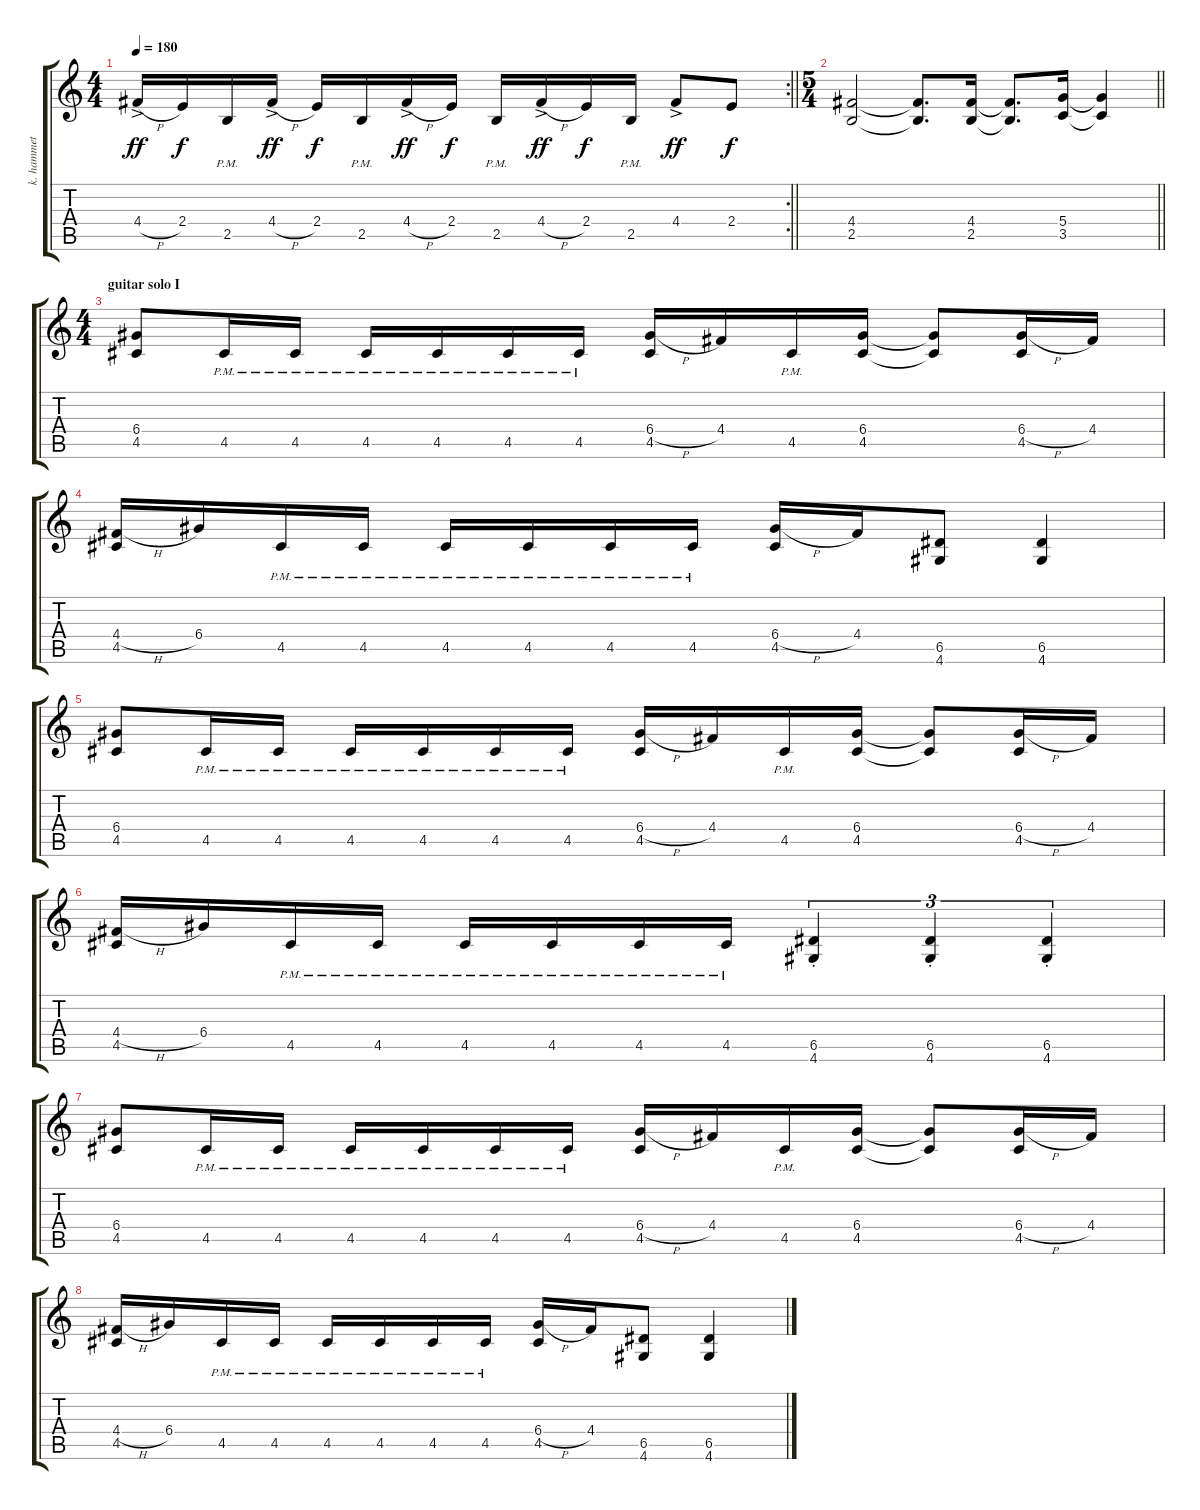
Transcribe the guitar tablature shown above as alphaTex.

\track ("k. hammet - rhythm guitar" "k. hammet ") {instrument distortionguitar}
\staff {score tabs}
\tuning (E4 B3 G3 D3 A2 E2) {hide}
\rc 2
\ts (4 4)
\tempo 180
\clef g2
\barLineRight lightlight
\ks c
4.4{h ac}.16{dy ff} 2.4.16{dy f} 2.5{pm}.16 4.4{h ac}.16{dy ff} 2.4.16{dy f} 2.5{pm}.16 4.4{h ac}.16{dy ff} 2.4.16{dy f} 2.5{pm}.16 4.4{h ac}.16{dy ff} 2.4.16{dy f} 2.5{pm}.16 4.4{ac}.8{dy ff} 2.4.8{dy f} |
\ts (5 4)
\barLineRight lightlight
(4.4 2.5).2 (4.4{t} 2.5{t}).8{d} (4.4 2.5).16 (4.4{t} 2.5{t}).8{d} (5.4 3.5).16 (5.4{t} 3.5{t}).4 |
\ts (4 4)
\section ("" "guitar solo I")
(6.4 4.5).8 4.5{pm}.16 4.5{pm}.16 4.5{pm}.16 4.5{pm}.16 4.5{pm}.16 4.5{pm}.16 (6.4{h} 4.5).16 4.4.16 4.5{pm}.16 (6.4 4.5).16 (6.4{t} 4.5{t}).8 (6.4{h} 4.5).16 4.4.16 |
(4.4{h} 4.5).16 6.4.16 4.5{pm}.16 4.5{pm}.16 4.5{pm}.16 4.5{pm}.16 4.5{pm}.16 4.5{pm}.16 (6.4{h} 4.5).16 4.4.16 (6.5 4.6).8 (6.5 4.6).4 |
(6.4 4.5).8 4.5{pm}.16 4.5{pm}.16 4.5{pm}.16 4.5{pm}.16 4.5{pm}.16 4.5{pm}.16 (6.4{h} 4.5).16 4.4.16 4.5{pm}.16 (6.4 4.5).16 (6.4{t} 4.5{t}).8 (6.4{h} 4.5).16 4.4.16 |
(4.4{h} 4.5).16 6.4.16 4.5{pm}.16 4.5{pm}.16 4.5{pm}.16 4.5{pm}.16 4.5{pm}.16 4.5{pm}.16 (6.5{st} 4.6{st}).4{tu (3 2)} (6.5{st} 4.6{st}).4{tu (3 2)} (6.5{st} 4.6{st}).4{tu (3 2)} |
(6.4 4.5).8 4.5{pm}.16 4.5{pm}.16 4.5{pm}.16 4.5{pm}.16 4.5{pm}.16 4.5{pm}.16 (6.4{h} 4.5).16 4.4.16 4.5{pm}.16 (6.4 4.5).16 (6.4{t} 4.5{t}).8 (6.4{h} 4.5).16 4.4.16 |
(4.4{h} 4.5).16 6.4.16 4.5{pm}.16 4.5{pm}.16 4.5{pm}.16 4.5{pm}.16 4.5{pm}.16 4.5{pm}.16 (6.4{h} 4.5).16 4.4.16 (6.5 4.6).8 (6.5 4.6).4
